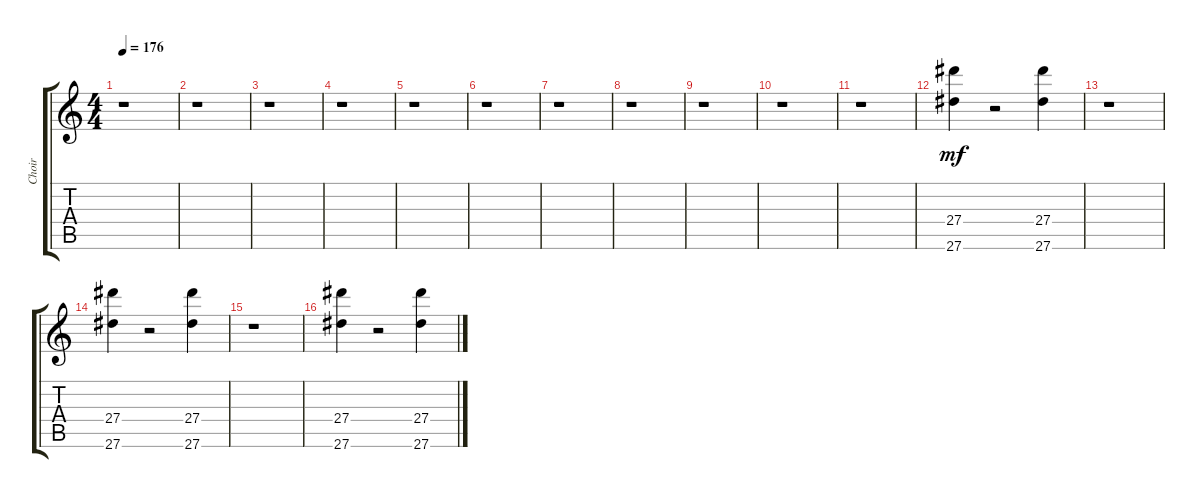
\track ("Choir" "Choir") {instrument electricguitarclean}
\staff {score tabs}
\tuning (D4 A3 F3 C3 G2 C2) {hide}
\ts (4 4)
\tempo 176
\clef g2
\ks aminor
r.1{dy mf} |
r.1 |
r.1 |
r.1 |
r.1 |
r.1 |
r.1 |
r.1 |
r.1 |
r.1 |
r.1 |
(27.4 27.6).4 r.2 (27.4 27.6).4 |
r.1 |
(27.4 27.6).4 r.2 (27.4 27.6).4 |
r.1 |
(27.4 27.6).4 r.2 (27.4 27.6).4
